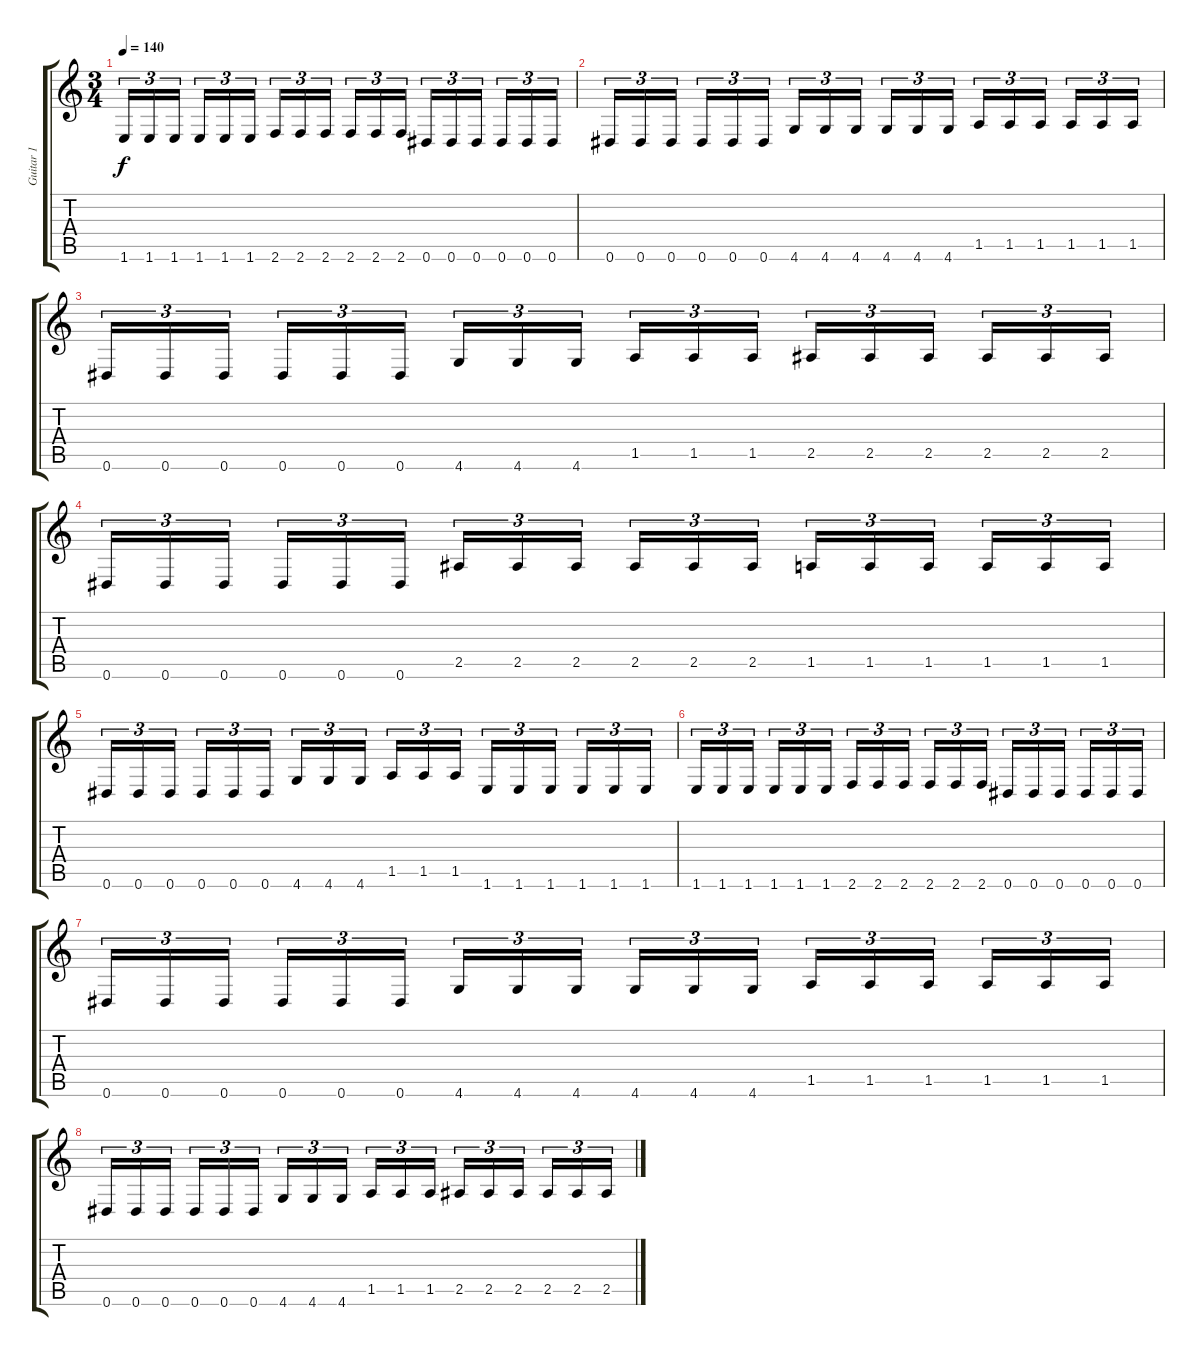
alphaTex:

\track ("Guitar 1" "Guitar 1") {instrument distortionguitar}
\staff {score tabs}
\tuning (Eb4 Bb3 Gb3 Db3 Ab2 Eb2) {hide}
\ts (3 4)
\tempo 140
\clef g2
\ks c
1.6.16{tu (3 2) dy f} 1.6.16{tu (3 2)} 1.6.16{tu (3 2)} 1.6.16{tu (3 2)} 1.6.16{tu (3 2)} 1.6.16{tu (3 2)} 2.6.16{tu (3 2)} 2.6.16{tu (3 2)} 2.6.16{tu (3 2)} 2.6.16{tu (3 2)} 2.6.16{tu (3 2)} 2.6.16{tu (3 2)} 0.6.16{tu (3 2)} 0.6.16{tu (3 2)} 0.6.16{tu (3 2)} 0.6.16{tu (3 2)} 0.6.16{tu (3 2)} 0.6.16{tu (3 2)} |
0.6.16{tu (3 2)} 0.6.16{tu (3 2)} 0.6.16{tu (3 2)} 0.6.16{tu (3 2)} 0.6.16{tu (3 2)} 0.6.16{tu (3 2)} 4.6.16{tu (3 2)} 4.6.16{tu (3 2)} 4.6.16{tu (3 2)} 4.6.16{tu (3 2)} 4.6.16{tu (3 2)} 4.6.16{tu (3 2)} 1.5.16{tu (3 2)} 1.5.16{tu (3 2)} 1.5.16{tu (3 2)} 1.5.16{tu (3 2)} 1.5.16{tu (3 2)} 1.5.16{tu (3 2)} |
0.6.16{tu (3 2)} 0.6.16{tu (3 2)} 0.6.16{tu (3 2)} 0.6.16{tu (3 2)} 0.6.16{tu (3 2)} 0.6.16{tu (3 2)} 4.6.16{tu (3 2)} 4.6.16{tu (3 2)} 4.6.16{tu (3 2)} 1.5.16{tu (3 2)} 1.5.16{tu (3 2)} 1.5.16{tu (3 2)} 2.5.16{tu (3 2)} 2.5.16{tu (3 2)} 2.5.16{tu (3 2)} 2.5.16{tu (3 2)} 2.5.16{tu (3 2)} 2.5.16{tu (3 2)} |
0.6.16{tu (3 2)} 0.6.16{tu (3 2)} 0.6.16{tu (3 2)} 0.6.16{tu (3 2)} 0.6.16{tu (3 2)} 0.6.16{tu (3 2)} 2.5.16{tu (3 2)} 2.5.16{tu (3 2)} 2.5.16{tu (3 2)} 2.5.16{tu (3 2)} 2.5.16{tu (3 2)} 2.5.16{tu (3 2)} 1.5.16{tu (3 2)} 1.5.16{tu (3 2)} 1.5.16{tu (3 2)} 1.5.16{tu (3 2)} 1.5.16{tu (3 2)} 1.5.16{tu (3 2)} |
0.6.16{tu (3 2)} 0.6.16{tu (3 2)} 0.6.16{tu (3 2)} 0.6.16{tu (3 2)} 0.6.16{tu (3 2)} 0.6.16{tu (3 2)} 4.6.16{tu (3 2)} 4.6.16{tu (3 2)} 4.6.16{tu (3 2)} 1.5.16{tu (3 2)} 1.5.16{tu (3 2)} 1.5.16{tu (3 2)} 1.6.16{tu (3 2)} 1.6.16{tu (3 2)} 1.6.16{tu (3 2)} 1.6.16{tu (3 2)} 1.6.16{tu (3 2)} 1.6.16{tu (3 2)} |
1.6.16{tu (3 2)} 1.6.16{tu (3 2)} 1.6.16{tu (3 2)} 1.6.16{tu (3 2)} 1.6.16{tu (3 2)} 1.6.16{tu (3 2)} 2.6.16{tu (3 2)} 2.6.16{tu (3 2)} 2.6.16{tu (3 2)} 2.6.16{tu (3 2)} 2.6.16{tu (3 2)} 2.6.16{tu (3 2)} 0.6.16{tu (3 2)} 0.6.16{tu (3 2)} 0.6.16{tu (3 2)} 0.6.16{tu (3 2)} 0.6.16{tu (3 2)} 0.6.16{tu (3 2)} |
0.6.16{tu (3 2) volume 16} 0.6.16{tu (3 2)} 0.6.16{tu (3 2)} 0.6.16{tu (3 2)} 0.6.16{tu (3 2)} 0.6.16{tu (3 2)} 4.6.16{tu (3 2)} 4.6.16{tu (3 2)} 4.6.16{tu (3 2)} 4.6.16{tu (3 2)} 4.6.16{tu (3 2)} 4.6.16{tu (3 2)} 1.5.16{tu (3 2)} 1.5.16{tu (3 2)} 1.5.16{tu (3 2)} 1.5.16{tu (3 2)} 1.5.16{tu (3 2)} 1.5.16{tu (3 2)} |
0.6.16{tu (3 2)} 0.6.16{tu (3 2)} 0.6.16{tu (3 2)} 0.6.16{tu (3 2)} 0.6.16{tu (3 2)} 0.6.16{tu (3 2)} 4.6.16{tu (3 2)} 4.6.16{tu (3 2)} 4.6.16{tu (3 2)} 1.5.16{tu (3 2)} 1.5.16{tu (3 2)} 1.5.16{tu (3 2)} 2.5.16{tu (3 2)} 2.5.16{tu (3 2)} 2.5.16{tu (3 2)} 2.5.16{tu (3 2)} 2.5.16{tu (3 2)} 2.5.16{tu (3 2)}
